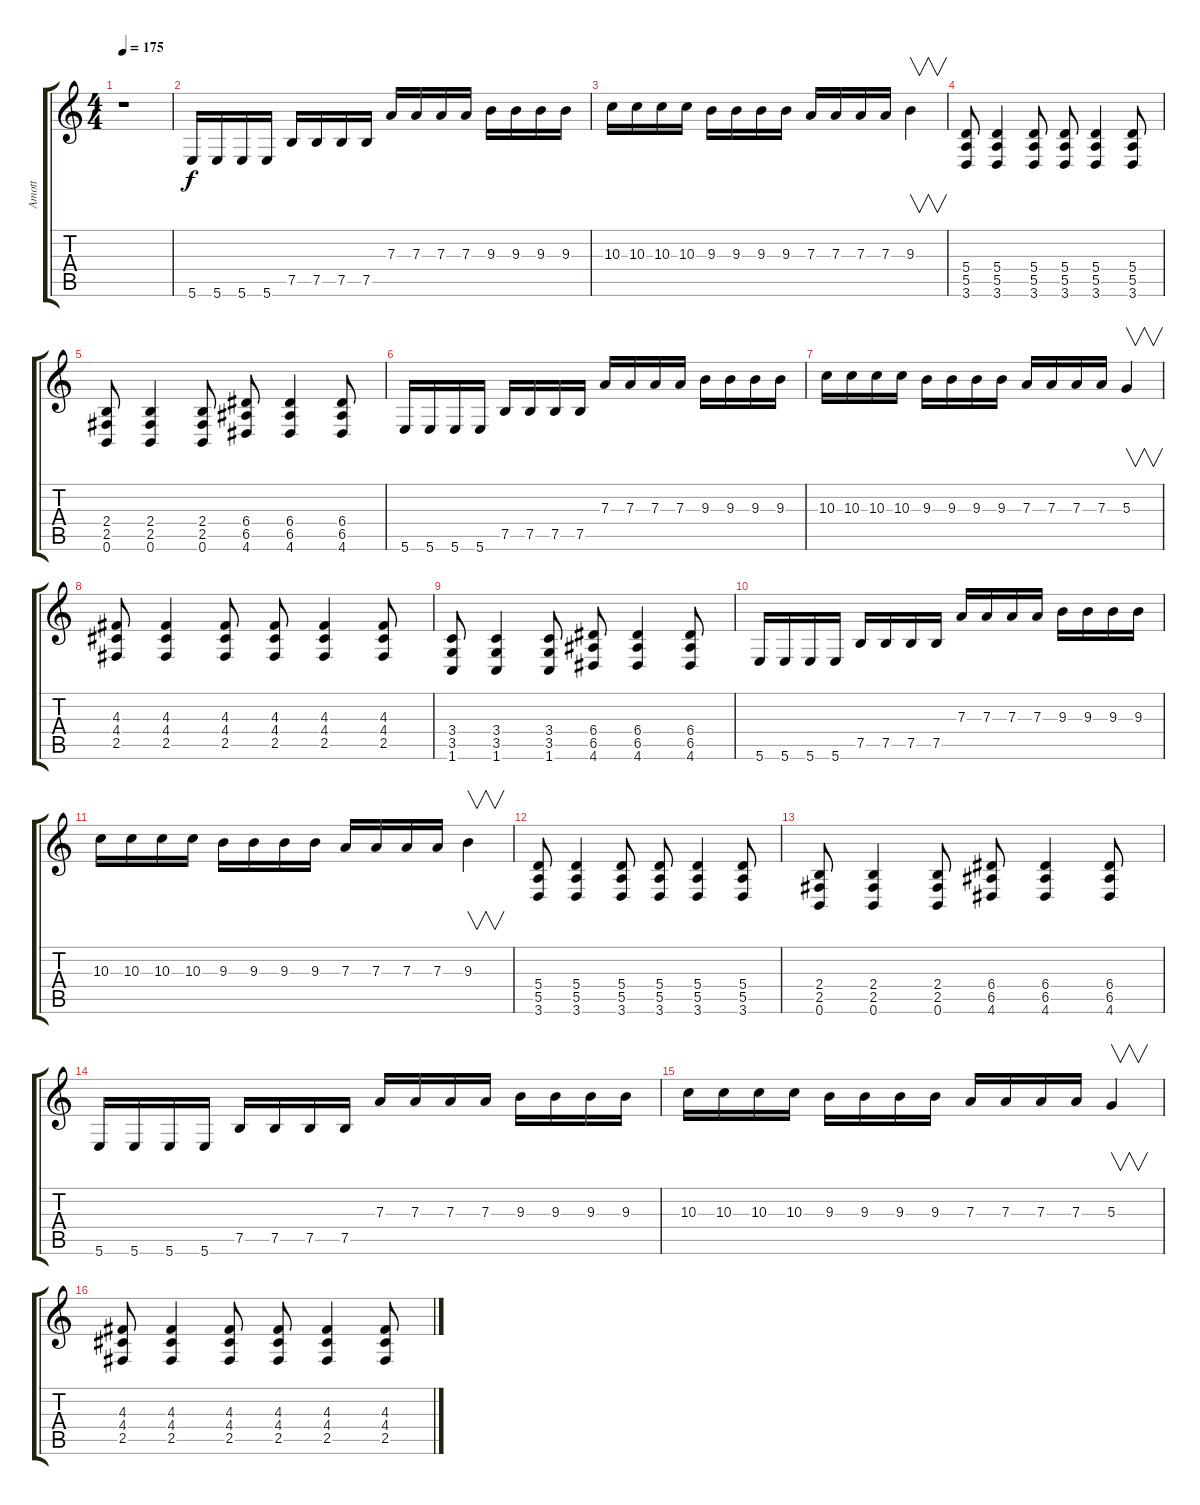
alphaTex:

\track ("Amott" "Amott") {instrument distortionguitar}
\staff {score tabs}
\tuning (B3 Gb3 D3 A2 E2 B1) {hide}
\ts (4 4)
\tempo 175
\clef g2
\ks c
r.1{dy f instrument distortionguitar} |
5.6.16 5.6.16 5.6.16 5.6.16 7.5.16 7.5.16 7.5.16 7.5.16 7.3.16 7.3.16 7.3.16 7.3.16 9.3.16 9.3.16 9.3.16 9.3.16 |
10.3.16 10.3.16 10.3.16 10.3.16 9.3.16 9.3.16 9.3.16 9.3.16 7.3.16 7.3.16 7.3.16 7.3.16 9.3.4{v} |
(5.4 5.5 3.6).8 (5.4 5.5 3.6).4 (5.4 5.5 3.6).8 (5.4 5.5 3.6).8 (5.4 5.5 3.6).4 (5.4 5.5 3.6).8 |
(2.4 2.5 0.6).8 (2.4 2.5 0.6).4 (2.4 2.5 0.6).8 (6.4 6.5 4.6).8 (6.4 6.5 4.6).4 (6.4 6.5 4.6).8 |
5.6.16 5.6.16 5.6.16 5.6.16 7.5.16 7.5.16 7.5.16 7.5.16 7.3.16 7.3.16 7.3.16 7.3.16 9.3.16 9.3.16 9.3.16 9.3.16 |
10.3.16 10.3.16 10.3.16 10.3.16 9.3.16 9.3.16 9.3.16 9.3.16 7.3.16 7.3.16 7.3.16 7.3.16 5.3.4{v} |
(4.3 4.4 2.5).8 (4.3 4.4 2.5).4 (4.3 4.4 2.5).8 (4.3 4.4 2.5).8 (4.3 4.4 2.5).4 (4.3 4.4 2.5).8 |
(3.4 3.5 1.6).8 (3.4 3.5 1.6).4 (3.4 3.5 1.6).8 (6.4 6.5 4.6).8 (6.4 6.5 4.6).4 (6.4 6.5 4.6).8 |
5.6.16 5.6.16 5.6.16 5.6.16 7.5.16 7.5.16 7.5.16 7.5.16 7.3.16 7.3.16 7.3.16 7.3.16 9.3.16 9.3.16 9.3.16 9.3.16 |
10.3.16 10.3.16 10.3.16 10.3.16 9.3.16 9.3.16 9.3.16 9.3.16 7.3.16 7.3.16 7.3.16 7.3.16 9.3.4{v} |
(5.4 5.5 3.6).8 (5.4 5.5 3.6).4 (5.4 5.5 3.6).8 (5.4 5.5 3.6).8 (5.4 5.5 3.6).4 (5.4 5.5 3.6).8 |
(2.4 2.5 0.6).8 (2.4 2.5 0.6).4 (2.4 2.5 0.6).8 (6.4 6.5 4.6).8 (6.4 6.5 4.6).4 (6.4 6.5 4.6).8 |
5.6.16 5.6.16 5.6.16 5.6.16 7.5.16 7.5.16 7.5.16 7.5.16 7.3.16 7.3.16 7.3.16 7.3.16 9.3.16 9.3.16 9.3.16 9.3.16 |
10.3.16 10.3.16 10.3.16 10.3.16 9.3.16 9.3.16 9.3.16 9.3.16 7.3.16 7.3.16 7.3.16 7.3.16 5.3.4{v} |
(4.3 4.4 2.5).8 (4.3 4.4 2.5).4 (4.3 4.4 2.5).8 (4.3 4.4 2.5).8 (4.3 4.4 2.5).4 (4.3 4.4 2.5).8
